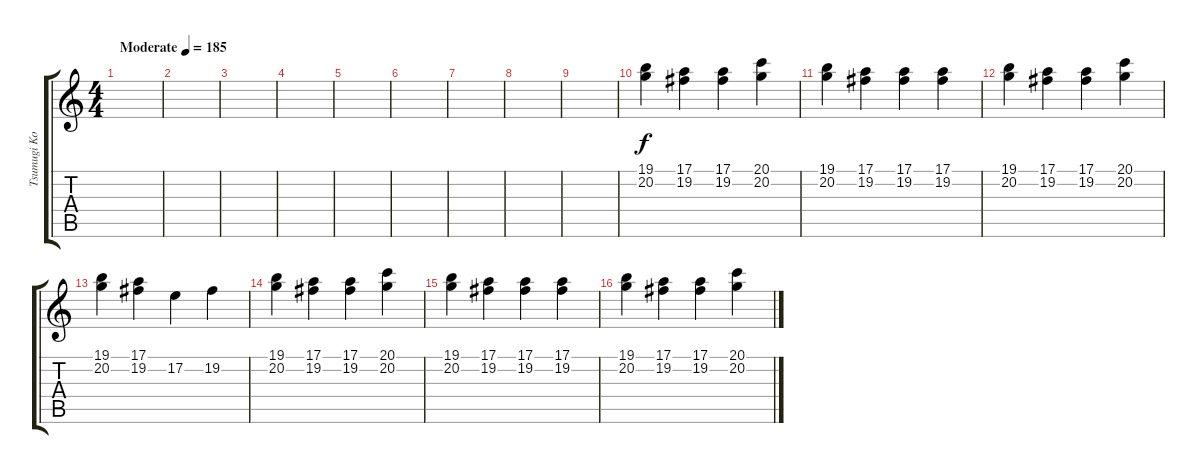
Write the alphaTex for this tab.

\track ("Tsumugi Kotobuki" "Tsumugi Ko") {instrument pad7halo}
\staff {score tabs}
\tuning (E4 B3 G3 D3 A2 E2) {hide}
\ts (4 4)
\tempo (185 "Moderate")
\clef g2
\ks c
|
|
|
|
|
|
|
|
|
(19.1 20.2).4 (17.1 19.2).4 (17.1 19.2).4 (20.1 20.2).4 |
(19.1 20.2).4 (17.1 19.2).4 (17.1 19.2).4 (17.1 19.2).4 |
(19.1 20.2).4 (17.1 19.2).4 (17.1 19.2).4 (20.1 20.2).4 |
(19.1 20.2).4 (17.1 19.2).4 17.2.4 19.2.4 |
(19.1 20.2).4 (17.1 19.2).4 (17.1 19.2).4 (20.1 20.2).4 |
(19.1 20.2).4 (17.1 19.2).4 (17.1 19.2).4 (17.1 19.2).4 |
(19.1 20.2).4 (17.1 19.2).4 (17.1 19.2).4 (20.1 20.2).4
